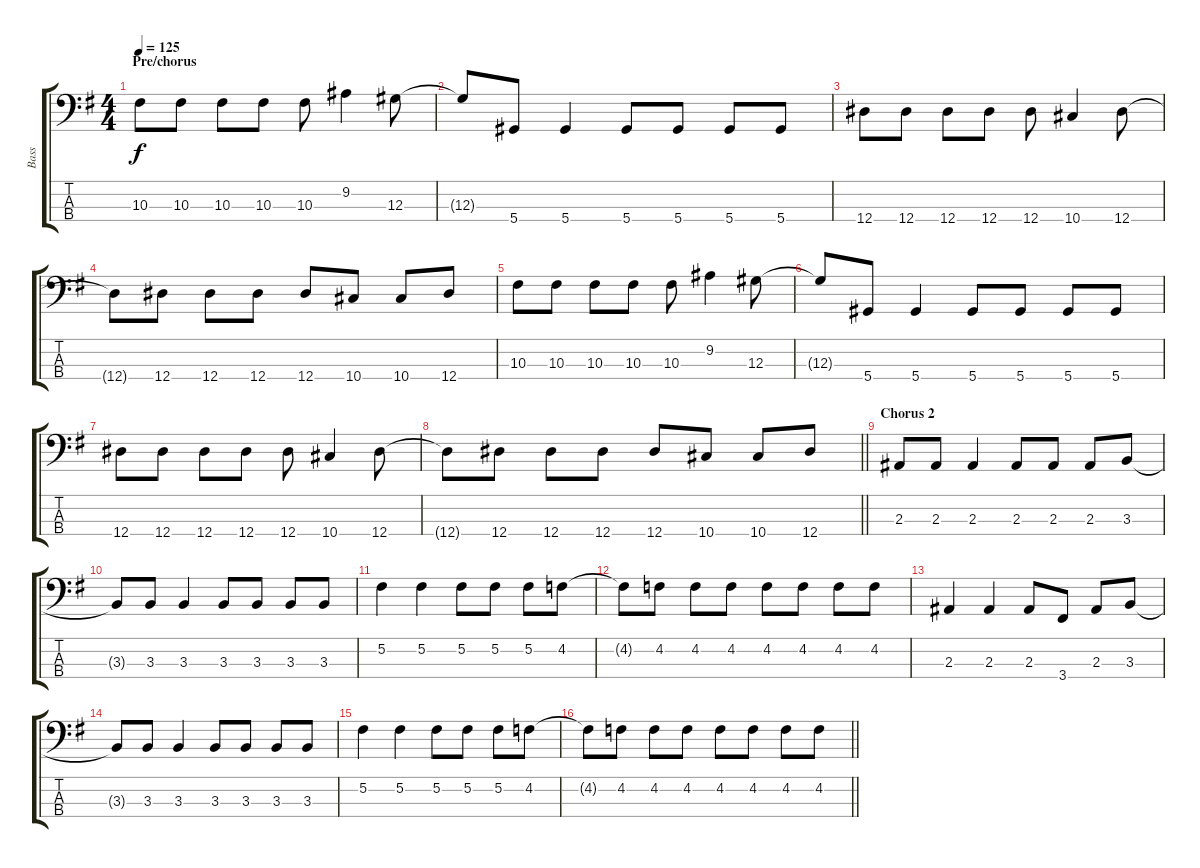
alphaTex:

\track ("Bass" "Bass") {instrument electricbasspick}
\staff {score tabs}
\tuning (Gb2 Db2 Ab1 Eb1) {hide}
\ts (4 4)
\section ("" "Pre/chorus")
\tempo 125
\clef f4
\ks g
10.3.8{dy f} 10.3.8 10.3.8 10.3.8 10.3.8 9.2.4 12.3.8 |
12.3{t}.8 5.4.8 5.4.4 5.4.8 5.4.8 5.4.8 5.4.8 |
12.4.8 12.4.8 12.4.8 12.4.8 12.4.8 10.4.4 12.4.8 |
12.4{t}.8 12.4.8 12.4.8 12.4.8 12.4.8 10.4.8 10.4.8 12.4.8 |
10.3.8 10.3.8 10.3.8 10.3.8 10.3.8 9.2.4 12.3.8 |
12.3{t}.8 5.4.8 5.4.4 5.4.8 5.4.8 5.4.8 5.4.8 |
12.4.8 12.4.8 12.4.8 12.4.8 12.4.8 10.4.4 12.4.8 |
\barLineRight lightlight
12.4{t}.8 12.4.8 12.4.8 12.4.8 12.4.8 10.4.8 10.4.8 12.4.8 |
\section ("" "Chorus 2")
2.3.8 2.3.8 2.3.4 2.3.8 2.3.8 2.3.8 3.3.8 |
3.3{t}.8 3.3.8 3.3.4 3.3.8 3.3.8 3.3.8 3.3.8 |
5.2.4 5.2.4 5.2.8 5.2.8 5.2.8 4.2.8 |
4.2{t}.8 4.2.8 4.2.8 4.2.8 4.2.8 4.2.8 4.2.8 4.2.8 |
2.3.4 2.3.4 2.3.8 3.4.8 2.3.8 3.3.8 |
3.3{t}.8 3.3.8 3.3.4 3.3.8 3.3.8 3.3.8 3.3.8 |
5.2.4 5.2.4 5.2.8 5.2.8 5.2.8 4.2.8 |
\barLineRight lightlight
4.2{t}.8 4.2.8 4.2.8 4.2.8 4.2.8 4.2.8 4.2.8 4.2.8
